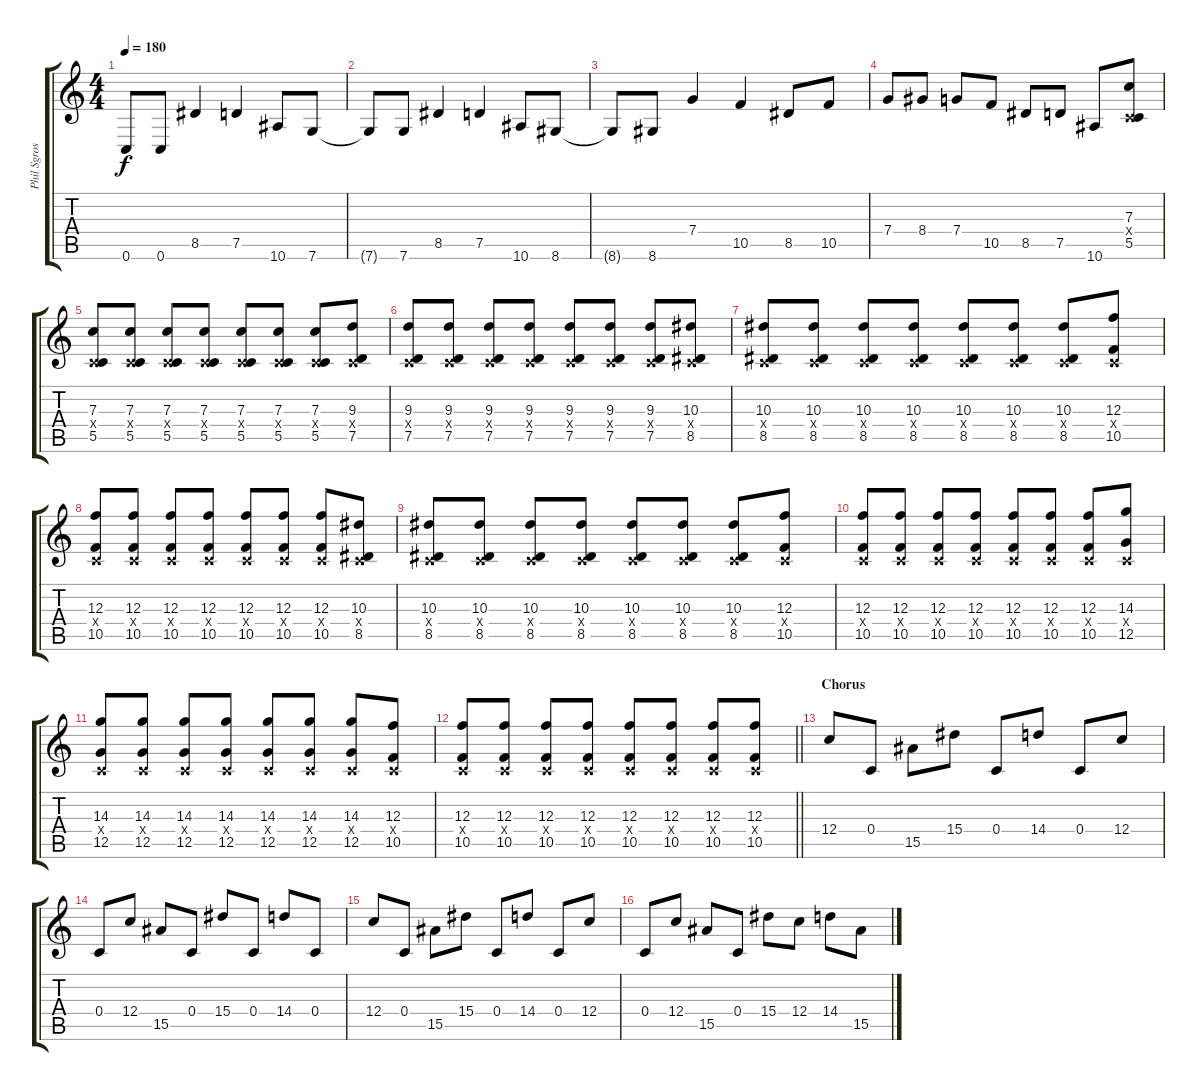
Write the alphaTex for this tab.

\track ("Phil Sgrosso" "Phil Sgros") {instrument distortionguitar}
\staff {score tabs}
\tuning (D4 A3 F3 C3 G2 C2) {hide}
\ts (4 4)
\tempo 180
\clef g2
\ks c
0.6{t}.8{dy f} 0.6.8 8.5.4 7.5.4 10.6.8 7.6.8 |
7.6{t}.8 7.6.8 8.5.4 7.5.4 10.6.8 8.6.8 |
8.6{t}.8 8.6.8 7.4.4 10.5.4 8.5.8 10.5.8 |
7.4.8 8.4.8 7.4.8 10.5.8 8.5.8 7.5.8 10.6.8 (7.3 0.4{x} 5.5).8 |
(7.3 0.4{x} 5.5).8 (7.3 0.4{x} 5.5).8 (7.3 0.4{x} 5.5).8 (7.3 0.4{x} 5.5).8 (7.3 0.4{x} 5.5).8 (7.3 0.4{x} 5.5).8 (7.3 0.4{x} 5.5).8 (9.3 0.4{x} 7.5).8 |
(9.3 0.4{x} 7.5).8 (9.3 0.4{x} 7.5).8 (9.3 0.4{x} 7.5).8 (9.3 0.4{x} 7.5).8 (9.3 0.4{x} 7.5).8 (9.3 0.4{x} 7.5).8 (9.3 0.4{x} 7.5).8 (10.3 0.4{x} 8.5).8 |
(10.3 0.4{x} 8.5).8 (10.3 0.4{x} 8.5).8 (10.3 0.4{x} 8.5).8 (10.3 0.4{x} 8.5).8 (10.3 0.4{x} 8.5).8 (10.3 0.4{x} 8.5).8 (10.3 0.4{x} 8.5).8 (12.3 0.4{x} 10.5).8 |
(12.3 0.4{x} 10.5).8 (12.3 0.4{x} 10.5).8 (12.3 0.4{x} 10.5).8 (12.3 0.4{x} 10.5).8 (12.3 0.4{x} 10.5).8 (12.3 0.4{x} 10.5).8 (12.3 0.4{x} 10.5).8 (10.3 0.4{x} 8.5).8 |
(10.3 0.4{x} 8.5).8 (10.3 0.4{x} 8.5).8 (10.3 0.4{x} 8.5).8 (10.3 0.4{x} 8.5).8 (10.3 0.4{x} 8.5).8 (10.3 0.4{x} 8.5).8 (10.3 0.4{x} 8.5).8 (12.3 0.4{x} 10.5).8 |
(12.3 0.4{x} 10.5).8 (12.3 0.4{x} 10.5).8 (12.3 0.4{x} 10.5).8 (12.3 0.4{x} 10.5).8 (12.3 0.4{x} 10.5).8 (12.3 0.4{x} 10.5).8 (12.3 0.4{x} 10.5).8 (14.3 0.4{x} 12.5).8 |
(14.3 0.4{x} 12.5).8 (14.3 0.4{x} 12.5).8 (14.3 0.4{x} 12.5).8 (14.3 0.4{x} 12.5).8 (14.3 0.4{x} 12.5).8 (14.3 0.4{x} 12.5).8 (14.3 0.4{x} 12.5).8 (12.3 0.4{x} 10.5).8 |
\barLineRight lightlight
(12.3 0.4{x} 10.5).8 (12.3 0.4{x} 10.5).8 (12.3 0.4{x} 10.5).8 (12.3 0.4{x} 10.5).8 (12.3 0.4{x} 10.5).8 (12.3 0.4{x} 10.5).8 (12.3 0.4{x} 10.5).8 (12.3 0.4{x} 10.5).8 |
\section ("" "Chorus")
12.4.8 0.4.8 15.5.8 15.4.8 0.4.8 14.4.8 0.4.8 12.4.8 |
0.4.8 12.4.8 15.5.8 0.4.8 15.4.8 0.4.8 14.4.8 0.4.8 |
12.4.8 0.4.8 15.5.8 15.4.8 0.4.8 14.4.8 0.4.8 12.4.8 |
0.4.8 12.4.8 15.5.8 0.4.8 15.4.8 12.4.8 14.4.8 15.5.8
